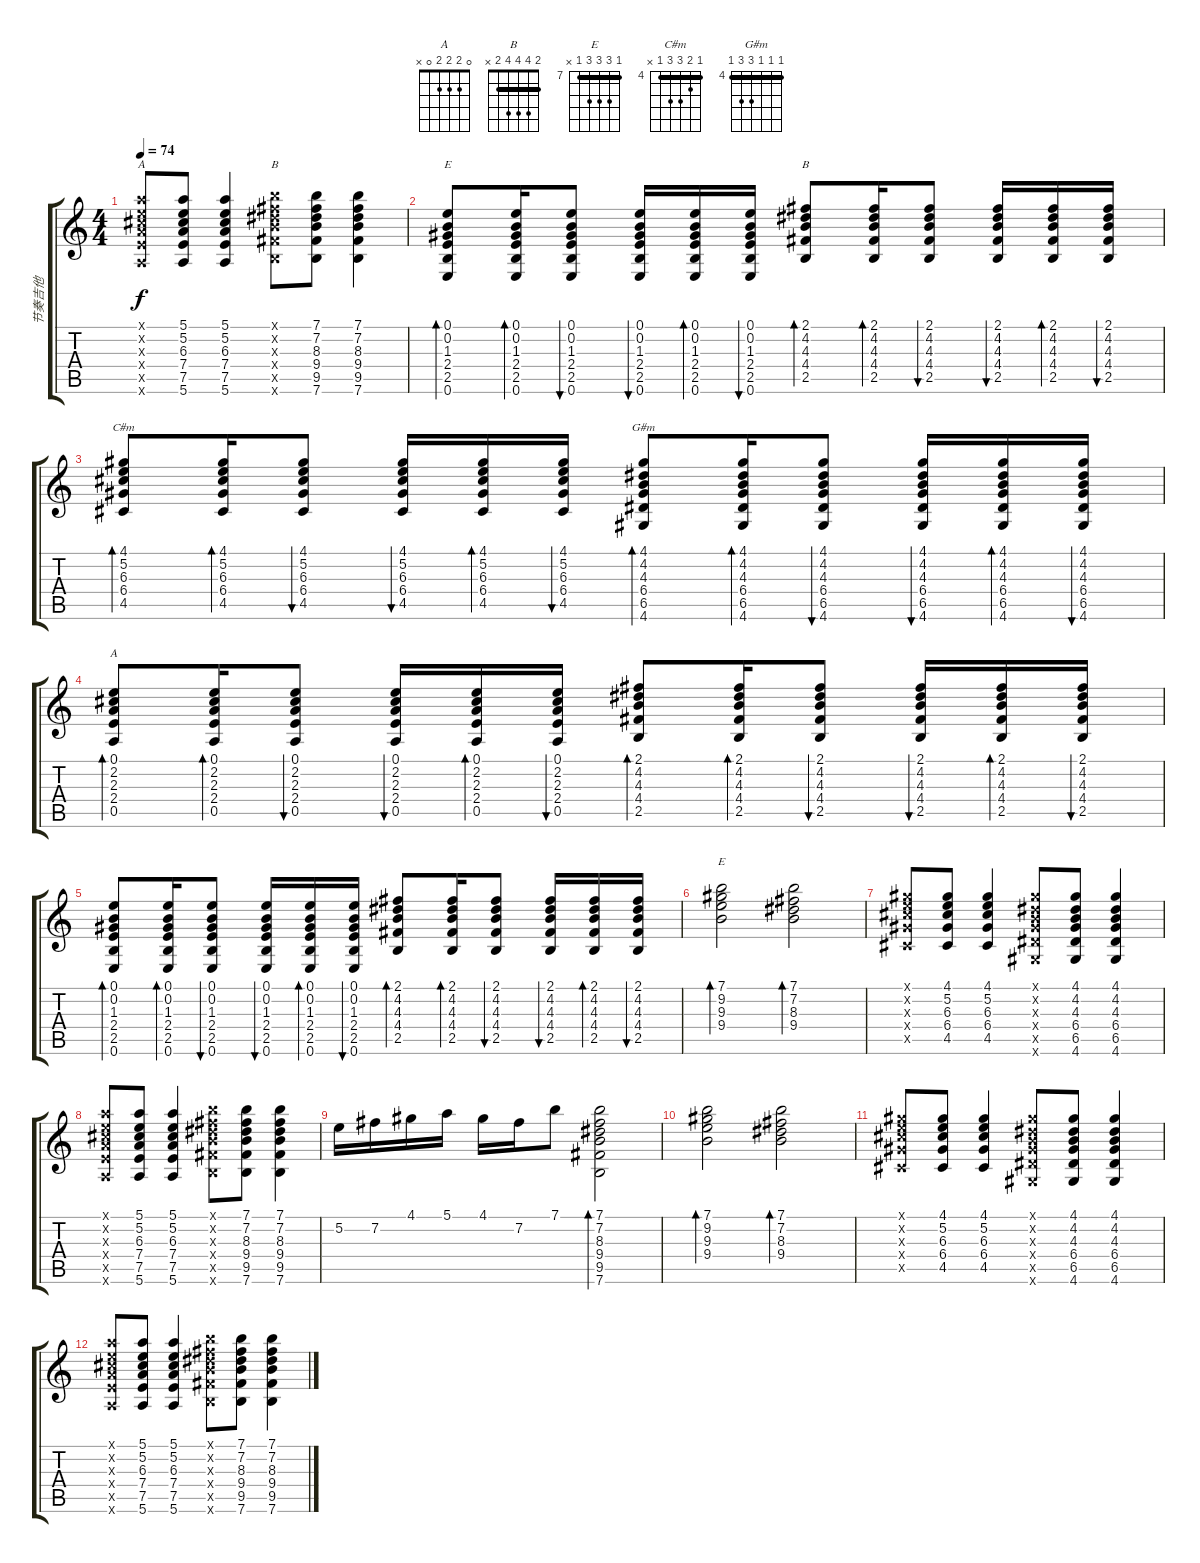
\track ("节奏吉他" "节奏吉他") {instrument acousticguitarsteel}
\staff {score tabs}
\tuning (E4 B3 G3 D3 A2 E2) {hide}
\chord ("A" 5 5 6 7 7 5) {firstfret 5 barre 5}
\chord ("B" 7 7 8 9 9 7) {firstfret 7 barre 7}
\chord ("E" 0 0 1 2 2 0)
\chord ("B" 2 4 4 4 2 x) {barre 2}
\chord ("C#m" 4 5 6 6 4 x) {firstfret 4 barre 4}
\chord ("G#m" 4 4 4 6 6 4) {firstfret 4 barre 4}
\chord ("A" 0 2 2 2 0 x)
\chord ("E" 7 9 9 9 7 x) {firstfret 7 barre 7}
\ts (4 4)
\tempo 74
\clef g2
\ks c
(5.1{x} 5.2{x} 6.3{x} 7.4{x} 7.5{x} 5.6{x}).8{ch "A" dy f} (5.1 5.2 6.3 7.4 7.5 5.6).8 (5.1 5.2 6.3 7.4 7.5 5.6).4 (7.1{x} 7.2{x} 8.3{x} 9.4{x} 9.5{x} 7.6{x}).8{ch "B"} (7.1 7.2 8.3 9.4 9.5 7.6).8 (7.1 7.2 8.3 9.4 9.5 7.6).4 |
(0.1 0.2 1.3 2.4 2.5 0.6).8{bd 60 ch "E"} (0.1 0.2 1.3 2.4 2.5 0.6).16{bd 60} (0.1 0.2 1.3 2.4 2.5 0.6).8{bu 60} (0.1 0.2 1.3 2.4 2.5 0.6).16{bu 60} (0.1 0.2 1.3 2.4 2.5 0.6).16{bd 60} (0.1 0.2 1.3 2.4 2.5 0.6).16{bu 60} (2.1 4.2 4.3 4.4 2.5).8{bd 60 ch "B"} (2.1 4.2 4.3 4.4 2.5).16{bd 60} (2.1 4.2 4.3 4.4 2.5).8{bu 60} (2.1 4.2 4.3 4.4 2.5).16{bu 60} (2.1 4.2 4.3 4.4 2.5).16{bd 60} (2.1 4.2 4.3 4.4 2.5).16{bu 60} |
(4.1 5.2 6.3 6.4 4.5).8{bd 60 ch "C#m"} (4.1 5.2 6.3 6.4 4.5).16{bd 60} (4.1 5.2 6.3 6.4 4.5).8{bu 60} (4.1 5.2 6.3 6.4 4.5).16{bu 60} (4.1 5.2 6.3 6.4 4.5).16{bd 60} (4.1 5.2 6.3 6.4 4.5).16{bu 60} (4.1 4.2 4.3 6.4 6.5 4.6).8{bd 60 ch "G#m"} (4.1 4.2 4.3 6.4 6.5 4.6).16{bd 60} (4.1 4.2 4.3 6.4 6.5 4.6).8{bu 60} (4.1 4.2 4.3 6.4 6.5 4.6).16{bu 60} (4.1 4.2 4.3 6.4 6.5 4.6).16{bd 60} (4.1 4.2 4.3 6.4 6.5 4.6).16{bu 60} |
(0.1 2.2 2.3 2.4 0.5).8{bd 60 ch "A"} (0.1 2.2 2.3 2.4 0.5).16{bd 60} (0.1 2.2 2.3 2.4 0.5).8{bu 60} (0.1 2.2 2.3 2.4 0.5).16{bu 60} (0.1 2.2 2.3 2.4 0.5).16{bd 60} (0.1 2.2 2.3 2.4 0.5).16{bu 60} (2.1 4.2 4.3 4.4 2.5).8{bd 60} (2.1 4.2 4.3 4.4 2.5).16{bd 60} (2.1 4.2 4.3 4.4 2.5).8{bu 60} (2.1 4.2 4.3 4.4 2.5).16{bu 60} (2.1 4.2 4.3 4.4 2.5).16{bd 60} (2.1 4.2 4.3 4.4 2.5).16{bu 60} |
(0.1 0.2 1.3 2.4 2.5 0.6).8{bd 60} (0.1 0.2 1.3 2.4 2.5 0.6).16{bd 60} (0.1 0.2 1.3 2.4 2.5 0.6).8{bu 60} (0.1 0.2 1.3 2.4 2.5 0.6).16{bu 60} (0.1 0.2 1.3 2.4 2.5 0.6).16{bd 60} (0.1 0.2 1.3 2.4 2.5 0.6).16{bu 60} (2.1 4.2 4.3 4.4 2.5).8{bd 60} (2.1 4.2 4.3 4.4 2.5).16{bd 60} (2.1 4.2 4.3 4.4 2.5).8{bu 60} (2.1 4.2 4.3 4.4 2.5).16{bu 60} (2.1 4.2 4.3 4.4 2.5).16{bd 60} (2.1 4.2 4.3 4.4 2.5).16{bu 60} |
(7.1 9.2 9.3 9.4).2{bd 240 ch "E"} (7.1 7.2 8.3 9.4).2{bd 240} |
(4.1{x} 5.2{x} 6.3{x} 6.4{x} 4.5{x}).8 (4.1 5.2 6.3 6.4 4.5).8 (4.1 5.2 6.3 6.4 4.5).4 (4.1{x} 4.2{x} 4.3{x} 6.4{x} 6.5{x} 4.6{x}).8 (4.1 4.2 4.3 6.4 6.5 4.6).8 (4.1 4.2 4.3 6.4 6.5 4.6).4 |
(5.1{x} 5.2{x} 6.3{x} 7.4{x} 7.5{x} 5.6{x}).8{volume 10} (5.1 5.2 6.3 7.4 7.5 5.6).8 (5.1 5.2 6.3 7.4 7.5 5.6).4 (7.1{x} 7.2{x} 8.3{x} 9.4{x} 9.5{x} 7.6{x}).8{volume 9} (7.1 7.2 8.3 9.4 9.5 7.6).8 (7.1 7.2 8.3 9.4 9.5 7.6).4 |
5.2.16{volume 8} 7.2.16 4.1.16 5.1.16 4.1.16 7.2.16 7.1.8 (7.1 7.2 8.3 9.4 9.5 7.6).2{bd 120 volume 7} |
(7.1 9.2 9.3 9.4).2{bd 240 volume 6} (7.1 7.2 8.3 9.4).2{bd 240 volume 5} |
(4.1{x} 5.2{x} 6.3{x} 6.4{x} 4.5{x}).8{volume 4} (4.1 5.2 6.3 6.4 4.5).8 (4.1 5.2 6.3 6.4 4.5).4 (4.1{x} 4.2{x} 4.3{x} 6.4{x} 6.5{x} 4.6{x}).8{volume 3} (4.1 4.2 4.3 6.4 6.5 4.6).8 (4.1 4.2 4.3 6.4 6.5 4.6).4 |
(5.1{x} 5.2{x} 6.3{x} 7.4{x} 7.5{x} 5.6{x}).8{volume 2} (5.1 5.2 6.3 7.4 7.5 5.6).8 (5.1 5.2 6.3 7.4 7.5 5.6).4 (7.1{x} 7.2{x} 8.3{x} 9.4{x} 9.5{x} 7.6{x}).8{volume 1} (7.1 7.2 8.3 9.4 9.5 7.6).8 (7.1 7.2 8.3 9.4 9.5 7.6).4
